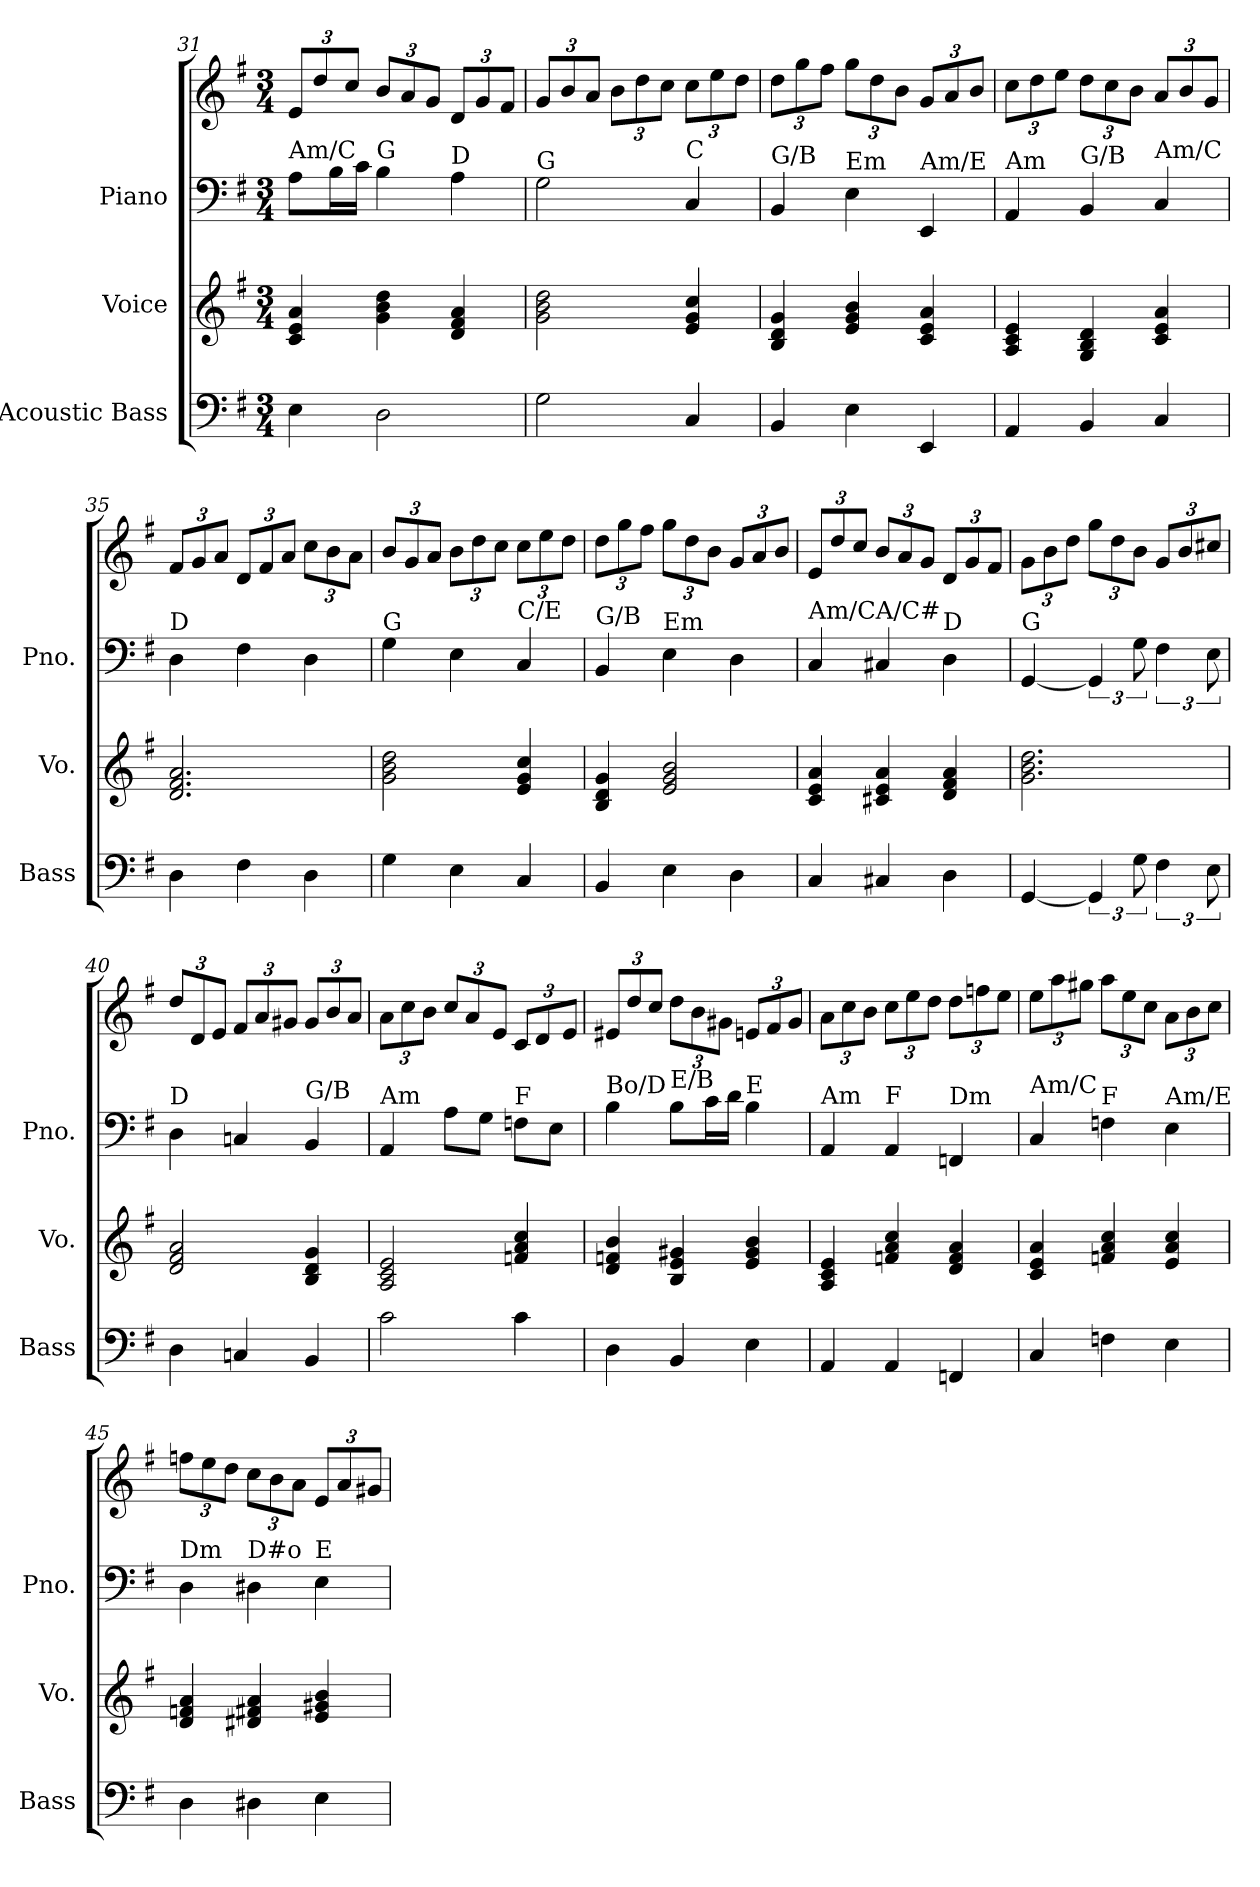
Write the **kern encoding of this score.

**kern	**kern	**kern	**kern
*part3	*part2	*part1	*part1
*staff4	*staff3	*staff2	*staff1
*I"Acoustic Bass	*I"Voice	*I"Piano	*
*I'Bass	*I'Vo.	*I'Pno.	*
*clefF4	*clefG2	*clefF4	*clefG2
*ITrd7c12	*	*	*
*k[f#]	*k[f#]	*k[f#]	*k[f#]
*M3/4	*M3/4	*M3/4	*M3/4
*	*	*	*Xbrackettup
=31	=31	=31	=31
!	!	!LO:TX:a:t=Am/C	!
4EE\	4c/ 4e/ 4a/	8A\L	12e/L
.	.	.	12dd/
.	.	16B\L	.
.	.	.	12cc/J
.	.	16c\JJ	.
!	!	!LO:TX:a:t=G	!
2DD\	4g\ 4b\ 4dd\	4B\	12b/L
.	.	.	12a/
.	.	.	12g/J
!	!	!LO:TX:a:t=D	!
.	4d/ 4f#/ 4a/	4A\	12d/L
.	.	.	12g/
.	.	.	12f#/J
=32	=32	=32	=32
!	!	!LO:TX:a:t=G	!
2GG\	2g\ 2b\ 2dd\	2G\	12g/L
.	.	.	12b/
.	.	.	12a/J
.	.	.	12b\L
.	.	.	12dd\
.	.	.	12cc\J
!	!	!LO:TX:a:t=C	!
4CC/	4e/ 4g/ 4cc/	4C/	12cc\L
.	.	.	12ee\
.	.	.	12dd\J
!!LO:LB:g=z
=33	=33	=33	=33
!	!	!LO:TX:a:t=G/B	!
4BBB/	4B/ 4d/ 4g/	4BB/	12dd\L
.	.	.	12gg\
.	.	.	12ff#\J
!	!	!LO:TX:a:t=Em	!
4EE\	4e/ 4g/ 4b/	4E\	12gg\L
.	.	.	12dd\
.	.	.	12b\J
!	!	!LO:TX:a:t=Am/E	!
4EEE/	4c/ 4e/ 4a/	4EE/	12g/L
.	.	.	12a/
.	.	.	12b/J
=34	=34	=34	=34
!	!	!LO:TX:a:t=Am	!
4AAA/	4A/ 4c/ 4e/	4AA/	12cc\L
.	.	.	12dd\
.	.	.	12ee\J
!	!	!LO:TX:a:t=G/B	!
4BBB/	4G/ 4B/ 4d/	4BB/	12dd\L
.	.	.	12cc\
.	.	.	12b\J
!	!	!LO:TX:a:t=Am/C	!
4CC/	4c/ 4e/ 4a/	4C/	12a/L
.	.	.	12b/
.	.	.	12g/J
=35	=35	=35	=35
!	!	!LO:TX:a:t=D	!
4DD\	2.d/ 2.f#/ 2.a/	4D\	12f#/L
.	.	.	12g/
.	.	.	12a/J
4FF#\	.	4F#\	12d/L
.	.	.	12f#/
.	.	.	12a/J
4DD\	.	4D\	12cc\L
.	.	.	12b\
.	.	.	12a\J
=36	=36	=36	=36
!	!	!LO:TX:a:t=G	!
4GG\	2g\ 2b\ 2dd\	4G\	12b/L
.	.	.	12g/
.	.	.	12a/J
4EE\	.	4E\	12b\L
.	.	.	12dd\
.	.	.	12cc\J
!	!	!LO:TX:a:t=C/E	!
4CC/	4e/ 4g/ 4cc/	4C/	12cc\L
.	.	.	12ee\
.	.	.	12dd\J
=37	=37	=37	=37
!	!	!LO:TX:a:t=G/B	!
4BBB/	4B/ 4d/ 4g/	4BB/	12dd\L
.	.	.	12gg\
.	.	.	12ff#\J
!	!	!LO:TX:a:t=Em	!
4EE\	2e/ 2g/ 2b/	4E\	12gg\L
.	.	.	12dd\
.	.	.	12b\J
4DD\	.	4D\	12g/L
.	.	.	12a/
.	.	.	12b/J
!!LO:PB:g=z
=38	=38	=38	=38
!	!	!LO:TX:a:t=Am/C	!
4CC/	4c/ 4e/ 4a/	4C/	12e/L
.	.	.	12dd/
.	.	.	12cc/J
!	!	!LO:TX:a:t=A/C#	!
4CC#X/	4c#X/ 4e/ 4a/	4C#X/	12b/L
.	.	.	12a/
.	.	.	12g/J
!	!	!LO:TX:a:t=D	!
4DD\	4d/ 4f#/ 4a/	4D\	12d/L
.	.	.	12g/
.	.	.	12f#/J
=39	=39	=39	=39
!	!	!LO:TX:a:t=G	!
[4GGG/	2.g\ 2.b\ 2.dd\	[4GG/	12g\L
.	.	.	12b\
.	.	.	12dd\J
6GGG/]	.	6GG/]	12gg\L
.	.	.	12dd\
12GG\	.	12G\	12b\J
6FF#\	.	6F#\	12g/L
.	.	.	12b/
12EE\	.	12E\	12cc#X/J
=40	=40	=40	=40
!	!	!LO:TX:a:t=D	!
4DD\	2d/ 2f#/ 2a/	4D\	12dd/L
.	.	.	12d/
.	.	.	12e/J
4CCn/	.	4Cn/	12f#/L
.	.	.	12a/
.	.	.	12g#X/J
!	!	!LO:TX:a:t=G/B	!
4BBB/	4B/ 4d/ 4g/	4BB/	12g#/L
.	.	.	12b/
.	.	.	12a/J
=41	=41	=41	=41
!	!	!LO:TX:a:t=Am	!
2C\	2A/ 2c/ 2e/	4AA/	12a\L
.	.	.	12cc\
.	.	.	12b\J
.	.	8A\L	12cc/L
.	.	.	12a/
.	.	8G\J	.
.	.	.	12e/J
!	!	!LO:TX:a:t=F	!
4C\	4fn/ 4a/ 4cc/	8Fn\L	12c/L
.	.	.	12d/
.	.	8E\J	.
.	.	.	12e/J
!!LO:LB:g=z
=42	=42	=42	=42
!	!	!LO:TX:a:t=Bo/D	!
4DD\	4d/ 4fn/ 4b/	4B\	12e#X/L
.	.	.	12dd/
.	.	.	12cc/J
!	!	!LO:TX:a:t=E/B	!
4BBB/	4B/ 4e/ 4g#X/	8B\L	12dd\L
.	.	.	12b\
.	.	16c\L	.
.	.	.	12g#X\J
.	.	16d\JJ	.
!	!	!LO:TX:a:t=E	!
4EE\	4e/ 4g#/ 4b/	4B\	12en/L
.	.	.	12f#/
.	.	.	12g#/J
=43	=43	=43	=43
!	!	!LO:TX:a:t=Am	!
4AAA/	4A/ 4c/ 4e/	4AA/	12a\L
.	.	.	12cc\
.	.	.	12b\J
!	!	!LO:TX:a:t=F	!
4AAA/	4fn/ 4a/ 4cc/	4AA/	12cc\L
.	.	.	12ee\
.	.	.	12dd\J
!	!	!LO:TX:a:t=Dm	!
4FFFn/	4d/ 4f/ 4a/	4FFn/	12dd\L
.	.	.	12ffn\
.	.	.	12ee\J
=44	=44	=44	=44
!	!	!LO:TX:a:t=Am/C	!
4CC/	4c/ 4e/ 4a/	4C/	12ee\L
.	.	.	12aa\
.	.	.	12gg#X\J
!	!	!LO:TX:a:t=F	!
4FFn\	4fn/ 4a/ 4cc/	4Fn\	12aa\L
.	.	.	12ee\
.	.	.	12cc\J
!	!	!LO:TX:a:t=Am/E	!
4EE\	4e/ 4a/ 4cc/	4E\	12a\L
.	.	.	12b\
.	.	.	12cc\J
=45	=45	=45	=45
!	!	!LO:TX:a:t=Dm	!
4DD\	4d/ 4fn/ 4a/	4D\	12ffn\L
.	.	.	12ee\
.	.	.	12dd\J
!	!	!LO:TX:a:t=D#o	!
4DD#X\	4d#X/ 4f#X/ 4a/	4D#X\	12cc\L
.	.	.	12b\
.	.	.	12a\J
!	!	!LO:TX:a:t=E	!
4EE\	4e/ 4g#X/ 4b/	4E\	12e/L
.	.	.	12a/
.	.	.	12g#X/J
=	=	=	=
*-	*-	*-	*-
